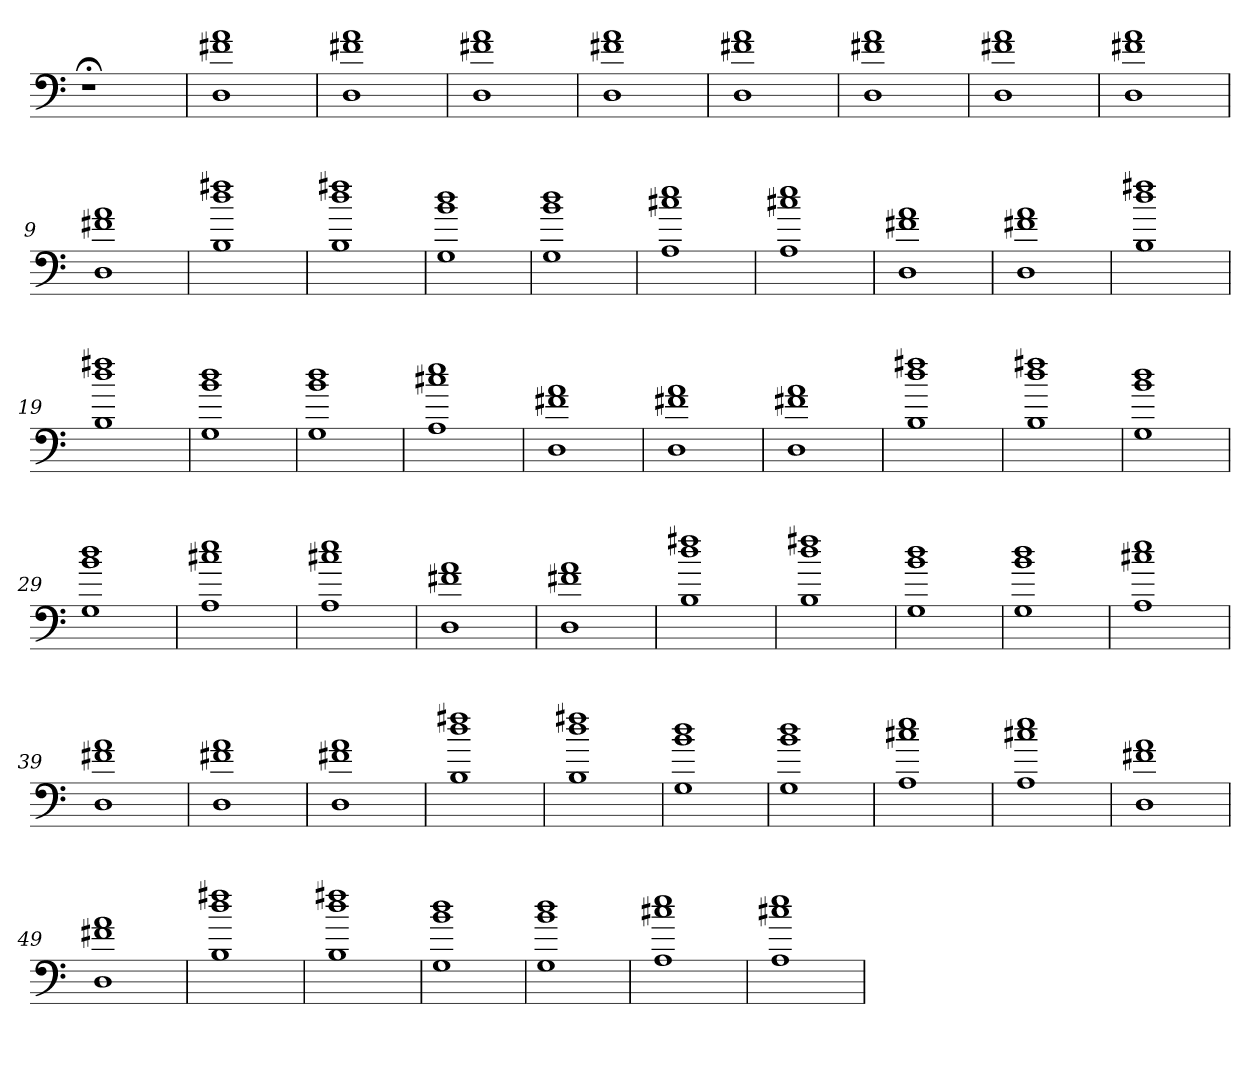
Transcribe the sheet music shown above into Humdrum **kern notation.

**kern
*part1
*staff1
=
1r;<
=1
1D 1f#X 1a
=2
1D 1f#X 1a
=3
1D 1f#X 1a
=4
1D 1f#X 1a
=5
1D 1f#X 1a
=6
1D 1f#X 1a
=7
1D 1f#X 1a
=8
1D 1f#X 1a
=9
1D 1f#X 1a
=10
1B 1dd 1ff#X
=11
1B 1dd 1ff#X
=12
1G 1b 1dd
=13
1G 1b 1dd
=14
1A 1cc#X 1ee
=15
1A 1cc#X 1ee
=16
1D 1f#X 1a
=17
1D 1f#X 1a
=18
1B 1dd 1ff#X
=19
1B 1dd 1ff#X
=20
1G 1b 1dd
=21
1G 1b 1dd
=22
1A 1cc#X 1ee
=23
1D 1f#X 1a
=24
1D 1f#X 1a
=25
1D 1f#X 1a
=26
1B 1dd 1ff#X
=27
1B 1dd 1ff#X
=28
1G 1b 1dd
=29
1G 1b 1dd
=30
1A 1cc#X 1ee
=31
1A 1cc#X 1ee
=32
1D 1f#X 1a
=33
1D 1f#X 1a
=34
1B 1dd 1ff#X
=35
1B 1dd 1ff#X
=36
1G 1b 1dd
=37
1G 1b 1dd
=38
1A 1cc#X 1ee
=39
1D 1f#X 1a
=40
1D 1f#X 1a
=41
1D 1f#X 1a
=42
1B 1dd 1ff#X
=43
1B 1dd 1ff#X
=44
1G 1b 1dd
=45
1G 1b 1dd
=46
1A 1cc#X 1ee
=47
1A 1cc#X 1ee
=48
1D 1f#X 1a
=49
1D 1f#X 1a
=50
1B 1dd 1ff#X
=51
1B 1dd 1ff#X
=52
1G 1b 1dd
=53
1G 1b 1dd
=54
1A 1cc#X 1ee
=55
1A 1cc#X 1ee
=
*-
